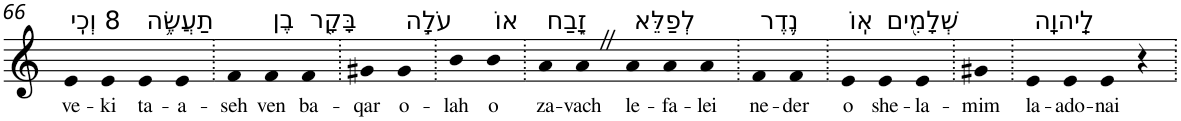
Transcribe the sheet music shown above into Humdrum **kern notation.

**kern	**text
*part1	*part1
*staff1	*staff1
*I"Piano	*
*I'Pno	*
!!LO:PB:g=z
*clefG2	*
*k[]	*
=66	=66
!LO:TX:a:t=8 וְכִֽי	!
!	!LO:LY:b
4e	ve-
!	!LO:LY:b
4e	-ki
!LO:TX:a:t=תַעֲשֶׂ֥ה	!
!	!LO:LY:b
4e	ta-
!	!LO:LY:b
4e	-a-
=67.	=67.
!	!LO:LY:b
4f	-seh
!LO:TX:a:t=בֶן	!
!	!LO:LY:b
4f	ven
!LO:TX:a:t=בָּקָ֖ר	!
!	!LO:LY:b
4f	ba-
=68.	=68.
!	!LO:LY:b
4g#X	-qar
!LO:TX:a:t=עֹלָ֣ה	!
!	!LO:LY:b
4g#	o-
=69.	=69.
!	!LO:LY:b
4b	-lah
!LO:TX:a:t=אוֹ	!
!	!LO:LY:b
4b	o
=70.	=70.
!LO:TX:a:t=זָ֑בַח	!
!	!LO:LY:b
4a	za-
!	!LO:LY:b
4aZ	-vach
!LO:TX:a:t=לְפַלֵּא	!
!	!LO:LY:b
4a	le-
!	!LO:LY:b
4a	-fa-
!	!LO:LY:b
4a	-lei
=71.	=71.
!LO:TX:a:t=נֶ֥דֶר	!
!	!LO:LY:b
4f	ne-
!	!LO:LY:b
4f	-der
=72.	=72.
!LO:TX:a:t=אֽוֹ	!
!	!LO:LY:b
4e	o
!LO:TX:a:t=שְׁלָמִ֖ים	!
!	!LO:LY:b
4e	she-
!	!LO:LY:b
4e	-la-
=73.	=73.
!	!LO:LY:b
4g#X	-mim
=74.	=74.
!LO:TX:a:t=לַֽיהוָֽה	!
!	!LO:LY:b
4e	la-
!	!LO:LY:b
4e	-ado-
!	!LO:LY:b
4e	-nai
4r	.
=.	=.
*-	*-
